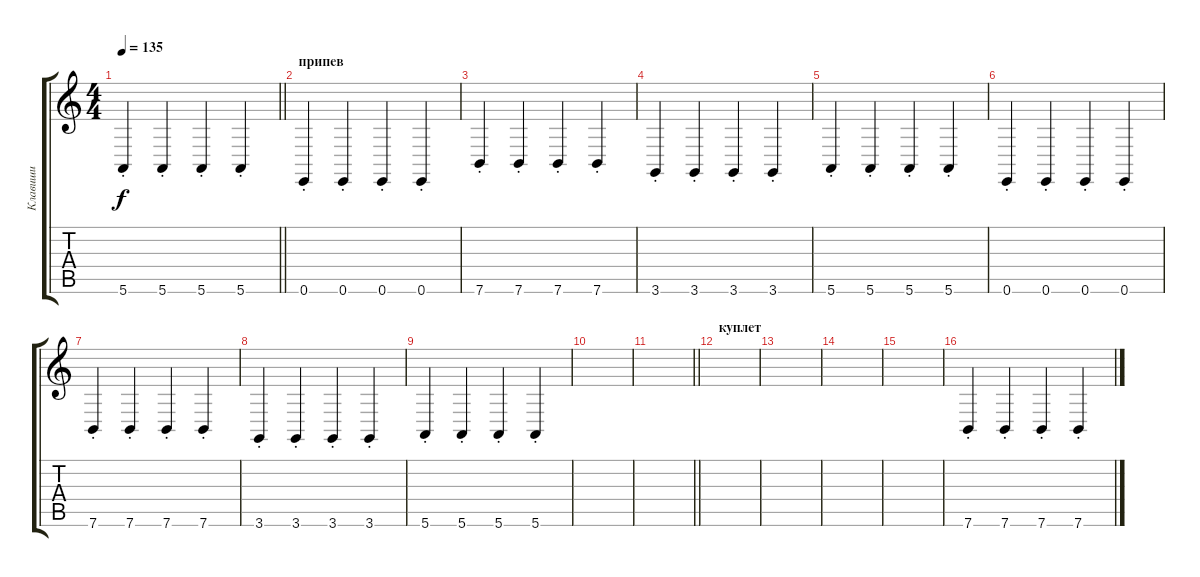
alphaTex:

\track ("Клавиши" "Клавиши") {instrument lead8bassandlead}
\staff {score tabs}
\tuning (E4 B3 G3 D3 A2 E2) {hide}
\ts (4 4)
\tempo 135
\clef g2
\barLineRight lightlight
\ks c
5.6{st}.4{dy f} 5.6{st}.4 5.6{st}.4 5.6{st}.4 |
\section ("" "припев")
0.6{st}.4 0.6{st}.4 0.6{st}.4 0.6{st}.4 |
7.6{st}.4 7.6{st}.4 7.6{st}.4 7.6{st}.4 |
3.6{st}.4 3.6{st}.4 3.6{st}.4 3.6{st}.4 |
5.6{st}.4 5.6{st}.4 5.6{st}.4 5.6{st}.4 |
0.6{st}.4 0.6{st}.4 0.6{st}.4 0.6{st}.4 |
7.6{st}.4 7.6{st}.4 7.6{st}.4 7.6{st}.4 |
3.6{st}.4 3.6{st}.4 3.6{st}.4 3.6{st}.4 |
5.6{st}.4 5.6{st}.4 5.6{st}.4 5.6{st}.4 |
|
\barLineRight lightlight
|
\section ("" "куплет")
|
|
|
|
7.6{st}.4 7.6{st}.4 7.6{st}.4 7.6{st}.4
